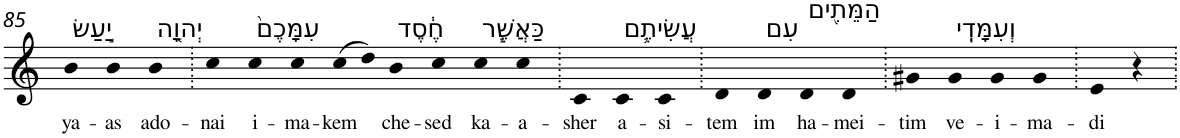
**kern	**text
*part1	*part1
*staff1	*staff1
*I"Piano	*
*I'Pno	*
!!LO:PB:g=z
*clefG2	*
*k[]	*
=85	=85
!LO:TX:a:t=יַ֣עַשׂ	!
!	!LO:LY:b
4b	ya-
!	!LO:LY:b
4b	-as
!LO:TX:a:t=יְהוָ֤ה	!
!	!LO:LY:b
4b	ado-
=86.	=86.
!	!LO:LY:b
4cc	-nai
!LO:TX:a:t=עִמָּכֶם֙	!
!	!LO:LY:b
4cc	i-
!	!LO:LY:b
4cc	-ma-
!	!LO:LY:b
(>8cc	-kem
8dd)	.
!LO:TX:a:t=חֶ֔סֶד	!
!	!LO:LY:b
4b	che-
!	!LO:LY:b
4cc	-sed
!LO:TX:a:t=כַּאֲשֶׁ֧ר	!
!	!LO:LY:b
4cc	ka-
!	!LO:LY:b
4cc	-a-
=87.	=87.
!	!LO:LY:b
4c	-sher
!LO:TX:a:t=עֲשִׂיתֶ֛ם	!
!	!LO:LY:b
4c	a-
!	!LO:LY:b
4c	-si-
=88.	=88.
!	!LO:LY:b
4d	-tem
!LO:TX:a:t=עִם	!
!	!LO:LY:b
4d	im
!LO:TX:a:t=הַמֵּתִ֖ים	!
!	!LO:LY:b
4d	ha-
!	!LO:LY:b
4d	-mei-
=89.	=89.
!	!LO:LY:b
4g#X	-tim
!LO:TX:a:t=וְעִמָּדִֽי	!
!	!LO:LY:b
4g#	ve-
!	!LO:LY:b
4g#	-i-
!	!LO:LY:b
4g#	-ma-
=90.	=90.
!	!LO:LY:b
4e	-di
4r	.
=.	=.
*-	*-
